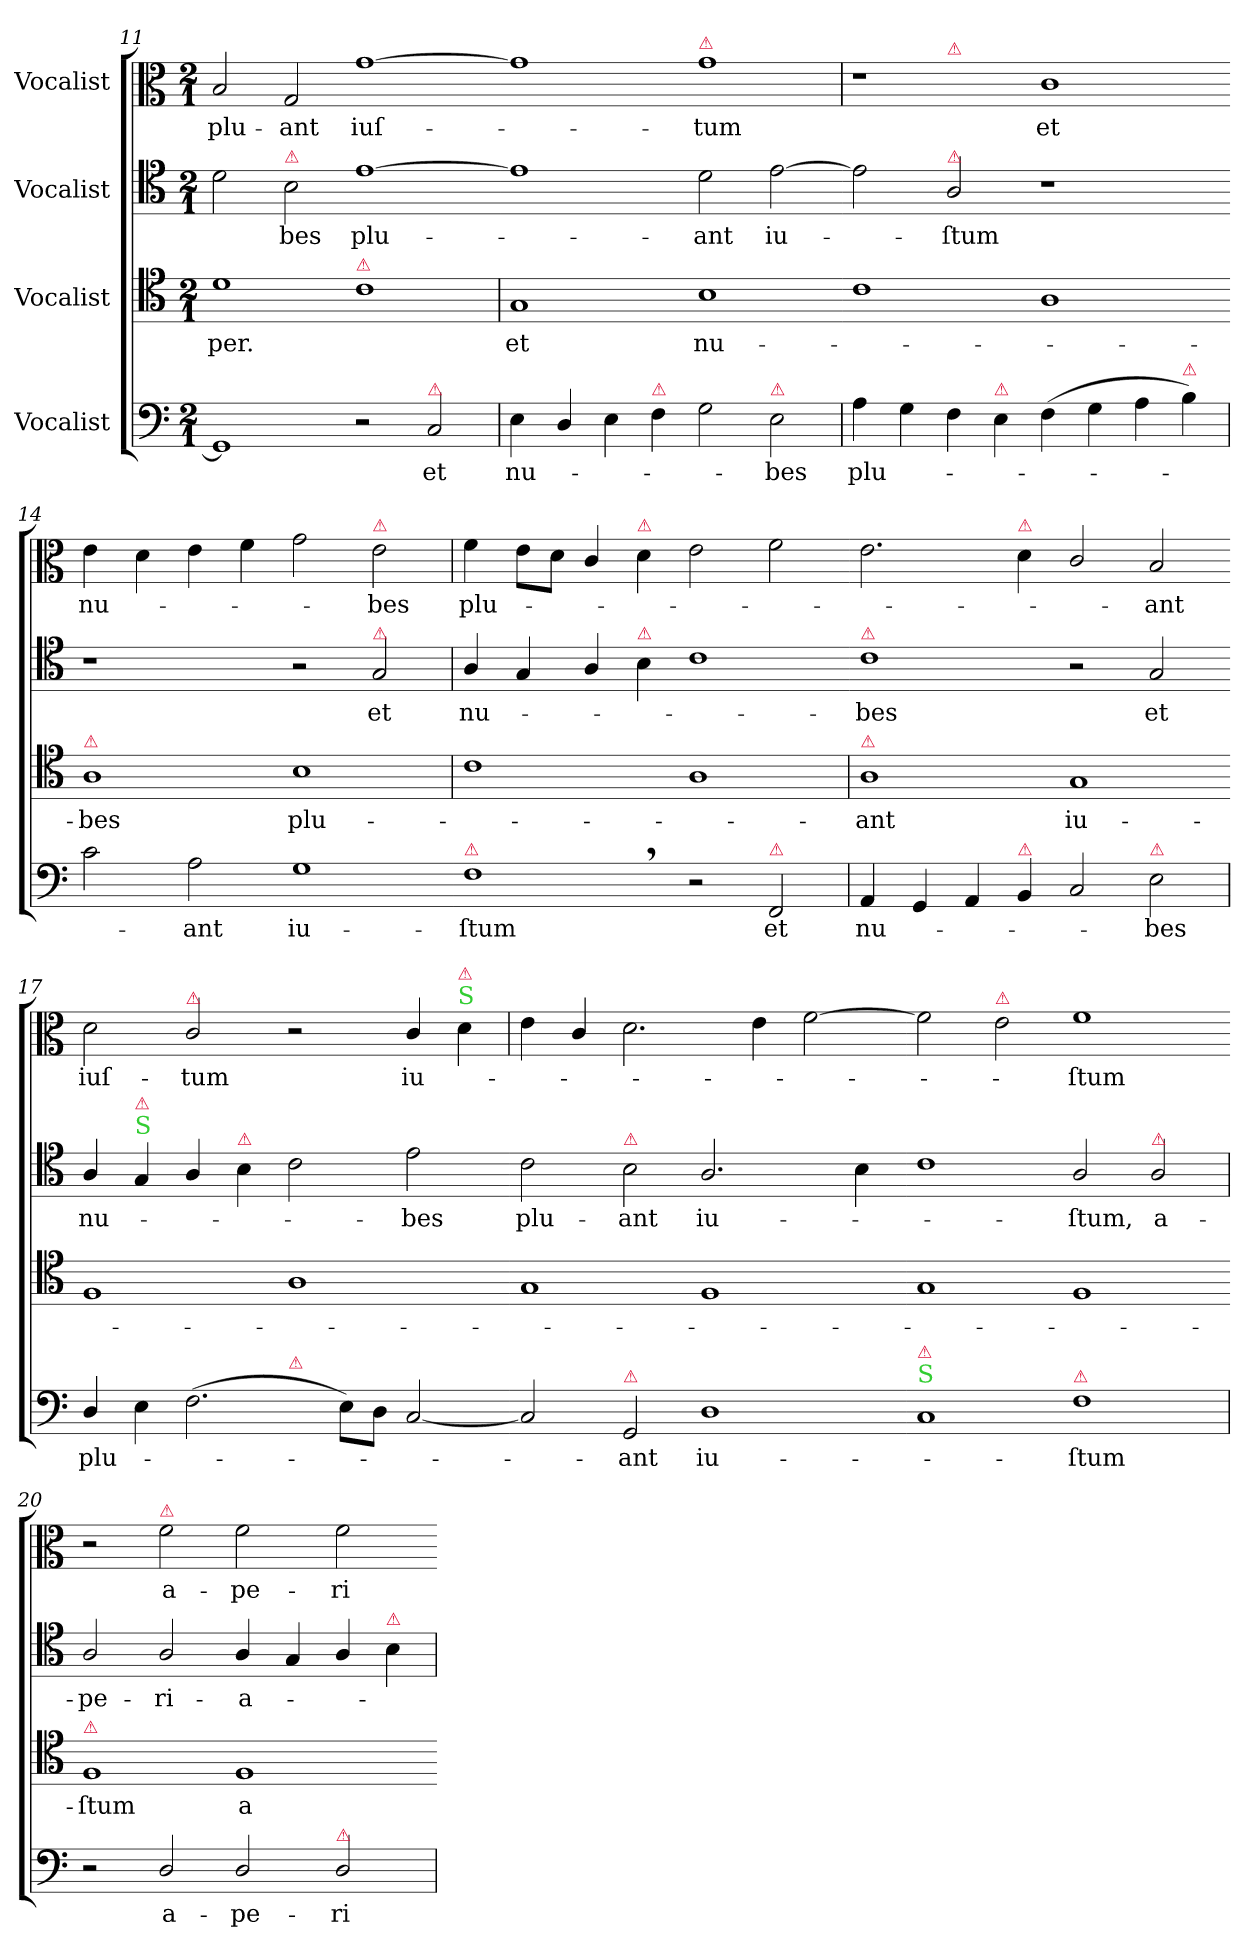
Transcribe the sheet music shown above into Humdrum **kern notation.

**kern	**text	**kern	**text	**kern	**text	**kern	**text
*part4	*part4	*part3	*part3	*part2	*part2	*part1	*part1
*staff4	*staff4	*staff3	*staff3	*staff2	*staff2	*staff1	*staff1
*I"Vocalist	*	*I"Vocalist	*	*I"Vocalist	*	*I"Vocalist	*
*clefF4	*	*clefC4	*	*clefC4	*	*clefC3	*
*k[]	*	*k[]	*	*k[]	*	*k[]	*
*M2/1	*	*M2/1	*	*M2/1	*	*M2/1	*
=11	=11	=11	=11	=11	=11	=11	=11
1GG]	.	1d	-per.	2d\	.	2B/	plu-
!	!	!	!	!LO:TX:a:color=crimson:t=⚠	!	!	!
.	.	.	.	2B\	-bes	2G/	-ant
!	!	!LO:TX:a:color=crimson:t=⚠	!	!	!	!	!
2r	.	1c	.	[1e	plu-	[1g	iuſ-
!LO:TX:a:color=crimson:t=⚠	!	!	!	!	!	!	!
2C/	et	.	.	.	.	.	.
=12	=12-	=12	=12-	=12-	=12-	=12-	=12-
4E\	nu-	1G	et	1e]	.	1g]	.
4D/	.	.	.	.	.	.	.
4E\	.	.	.	.	.	.	.
!LO:TX:a:color=crimson:t=⚠	!	!	!	!	!	!	!
4F\	.	.	.	.	.	.	.
!	!	!	!	!	!	!LO:TX:a:color=crimson:t=⚠	!
2G\	.	1B	nu-	2d\	-ant	1g	-tum
!LO:TX:a:color=crimson:t=⚠	!	!	!	!	!	!	!
2E\	-bes	.	.	[2e\	iu-	.	.
=13	=13	=13-	=13	=13-	=13	=13	=13
!	!	!	!	!	!	!LO:TX:a:color=crimson:t=⚠	!
*	*	*	*	*	*	*^	*
4A\	plu-	1c	.	2e\]	.	1r	2ryy	.
4G\	.	.	.	.	.	.	.	.
!	!	!	!	!	!	!	!LO:TX:a:color=crimson:t=⚠	!
!	!	!	!	!LO:TX:a:color=crimson:t=⚠	!	!	!	!
4F\	.	.	.	2A/	-ſtum	.	1.ryy	.
!LO:TX:a:color=crimson:t=⚠	!	!	!	!	!	!	!	!
4E\	.	.	.	.	.	.	.	.
(4F\	.	1A	.	1r	.	1c	.	et
4G\	.	.	.	.	.	.	.	.
4A\	.	.	.	.	.	.	.	.
!LO:TX:a:color=crimson:t=⚠	!	!	!	!	!	!	!	!
4B\)	.	.	.	.	.	.	.	.
=14	=14-	=14-	=14-	=14-	=14-	=14-	=14-	=14-
!	!	!LO:TX:a:color=crimson:t=⚠	!	!	!	!	!	!
*	*	*	*	*	*	*v	*v	*
2c\	.	1A	-bes	1r	.	4e\	nu-
.	.	.	.	.	.	4d\	.
2A\	-ant	.	.	.	.	4e\	.
.	.	.	.	.	.	4f\	.
1G	iu-	1B	plu-	2r	.	2g\	.
!	!	!	!	!	!	!LO:TX:a:color=crimson:t=⚠	!
!	!	!	!	!LO:TX:a:color=crimson:t=⚠	!	!	!
.	.	.	.	2G/	et	2e\	-bes
=15-	=15	=15	=15	=15	=15	=15	=15
!LO:TX:a:color=crimson:t=⚠	!	!	!	!	!	!	!
1F,	-ſtum	1c	.	4A/	nu-	4f\	plu-
.	.	.	.	4G/	.	8e\L	.
.	.	.	.	.	.	8d\J	.
.	.	.	.	4A/	.	4c/	.
!	!	!	!	!	!	!LO:TX:a:color=crimson:t=⚠	!
!	!	!	!	!LO:TX:a:color=crimson:t=⚠	!	!	!
.	.	.	.	4B\	.	4d\	.
2r	.	1A	.	1c	.	2e\	.
!LO:TX:a:color=crimson:t=⚠	!	!	!	!	!	!	!
2FF/	et	.	.	.	.	2f\	.
=16	=16-	=16	=16-	=16-	=16-	=16-	=16-
!	!	!	!	!LO:TX:a:color=crimson:t=⚠	!	!	!
!	!	!LO:TX:a:color=crimson:t=⚠	!	!	!	!	!
4AA/	nu-	1A	-ant	1c	-bes	2.e\	.
4GG/	.	.	.	.	.	.	.
4AA/	.	.	.	.	.	.	.
!	!	!	!	!	!	!LO:TX:a:color=crimson:t=⚠	!
!LO:TX:a:color=crimson:t=⚠	!	!	!	!	!	!	!
4BB/	.	.	.	.	.	4d\	.
2C/	.	1G	iu-	2r	.	2c/	.
!LO:TX:a:color=crimson:t=⚠	!	!	!	!	!	!	!
2E\	-bes	.	.	2G/	et	2B/	-ant
=17	=17-	=17-	=17-	=17-	=17-	=17-	=17-
*^	*	*	*	*	*	*	*
4D/	1ryy	plu-	1F	.	4A/	nu-	2d\	iuſ-
!	!	!	!	!	!LO:TX:a:color=limegreen:t=S	!	!	!
!	!	!	!	!	!LO:TX:a:color=crimson:t=⚠	!	!	!
4E\	.	.	.	.	4G/	.	.	.
!	!	!	!	!	!	!	!LO:TX:a:color=crimson:t=⚠	!
(2.F\	.	.	.	.	4A/	.	2c/	-tum
!	!	!	!	!	!LO:TX:a:color=crimson:t=⚠	!	!	!
.	.	.	.	.	4B\	.	.	.
!	!LO:TX:a:color=crimson:t=⚠	!	!	!	!	!	!	!
.	1ryy	.	1A	.	2c\	.	2r	.
8E\L)	.	.	.	.	.	.	.	.
8D\J	.	.	.	.	.	.	.	.
[2C/	.	.	.	.	2e\	-bes	4c/	iu-
!	!	!	!	!	!	!	!LO:TX:a:color=limegreen:t=S	!
!	!	!	!	!	!	!	!LO:TX:a:color=crimson:t=⚠	!
.	.	.	.	.	.	.	4d\	.
*v	*v	*	*	*	*	*	*	*
=18-	=18	=18-	=18	=18-	=18	=18	=18
2C/]	.	1G	.	2c\	plu-	4e\	.
.	.	.	.	.	.	4c/	.
!	!	!	!	!LO:TX:a:color=crimson:t=⚠	!	!	!
!LO:TX:a:color=crimson:t=⚠	!	!	!	!	!	!	!
2GG/	-ant	.	.	2B\	-ant	2.d\	.
1D	iu-	1F	.	2.A/	iu-	.	.
.	.	.	.	.	.	4e\	.
.	.	.	.	.	.	[2f\	.
.	.	.	.	4B\	.	.	.
=19-	=19-	=19-	=19-	=19-	=19-	=19-	=19-
!LO:TX:a:color=limegreen:t=S	!	!	!	!	!	!	!
!LO:TX:a:color=crimson:t=⚠	!	!	!	!	!	!	!
1C	.	1G	.	1c	.	2f\]	.
!	!	!	!	!	!	!LO:TX:a:color=crimson:t=⚠	!
.	.	.	.	.	.	2e\	.
!LO:TX:a:color=crimson:t=⚠	!	!	!	!	!	!	!
1F	-ſtum	1F	.	2A/	-ſtum,	1f	-ſtum
!	!	!	!	!LO:TX:a:color=crimson:t=⚠	!	!	!
.	.	.	.	2A/	a-	.	.
=20	=20-	=20-	=20-	=20	=20-	=20-	=20-
!	!	!LO:TX:a:color=crimson:t=⚠	!	!	!	!	!
2r	.	1F	-ſtum	2A/	-pe-	2r	.
!	!	!	!	!	!	!LO:TX:a:color=crimson:t=⚠	!
2D/	a-	.	.	2A/	-ri-	2f\	a-
2D/	-pe-	1F	a-	4A/	-a-	2f\	-pe-
.	.	.	.	4G/	.	.	.
!LO:TX:a:color=crimson:t=⚠	!	!	!	!	!	!	!
2D/	-ri-	.	.	4A/	.	2f\	-ri-
!	!	!	!	!LO:TX:a:color=crimson:t=⚠	!	!	!
.	.	.	.	4B\	.	.	.
=	=-	=-	=-	=	=-	=-	=-
*-	*-	*-	*-	*-	*-	*-	*-
